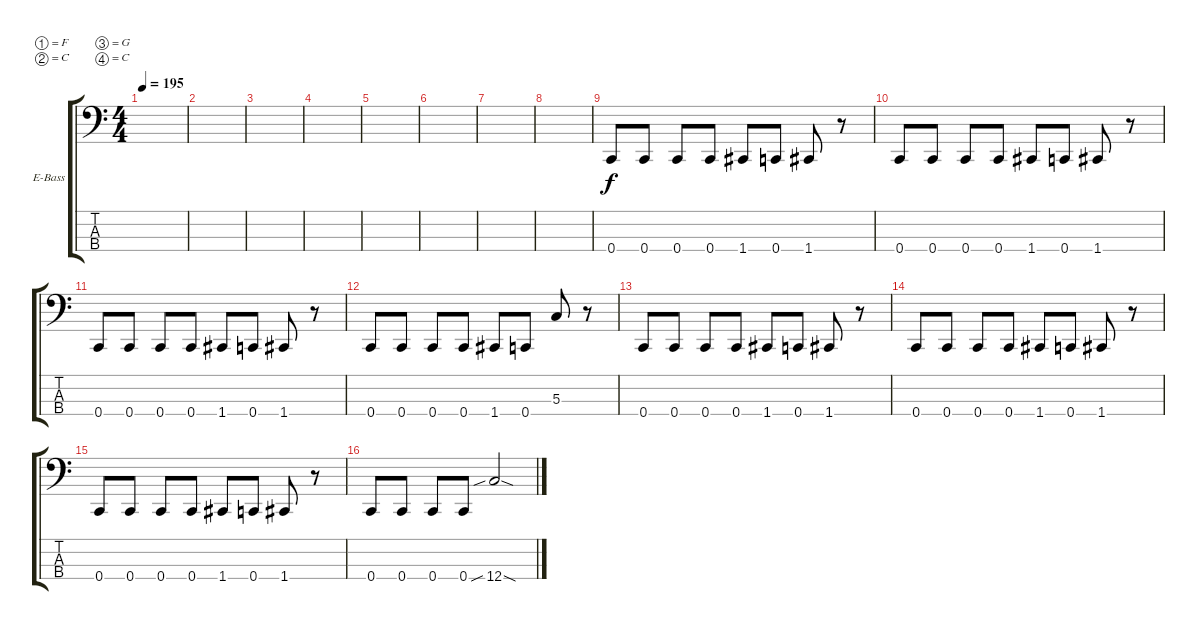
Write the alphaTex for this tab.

\defaultSystemsLayout 4
\bracketExtendMode groupsimilarinstruments
\firstSystemTrackNameOrientation horizontal
\otherSystemsTrackNameOrientation horizontal
\track ("Electric Bass" "E-Bass") {instrument electricbassfinger}
\staff {score tabs}
\tuning (F2 C2 G1 C1)
\ts (4 4)
\tempo 195
\clef f4
\ks c
|
|
|
|
|
|
|
|
0.4.8 0.4.8 0.4.8 0.4.8 1.4.8 0.4.8 1.4.8 r.8 |
0.4.8 0.4.8 0.4.8 0.4.8 1.4.8 0.4.8 1.4.8 r.8 |
0.4.8 0.4.8 0.4.8 0.4.8 1.4.8 0.4.8 1.4.8 r.8 |
0.4.8 0.4.8 0.4.8 0.4.8 1.4.8 0.4.8 5.3.8 r.8 |
0.4.8 0.4.8 0.4.8 0.4.8 1.4.8 0.4.8 1.4.8 r.8 |
0.4.8 0.4.8 0.4.8 0.4.8 1.4.8 0.4.8 1.4.8 r.8 |
0.4.8 0.4.8 0.4.8 0.4.8 1.4.8 0.4.8 1.4.8 r.8 |
0.4.8 0.4.8 0.4.8 0.4.8 12.4{sib sod}.2
